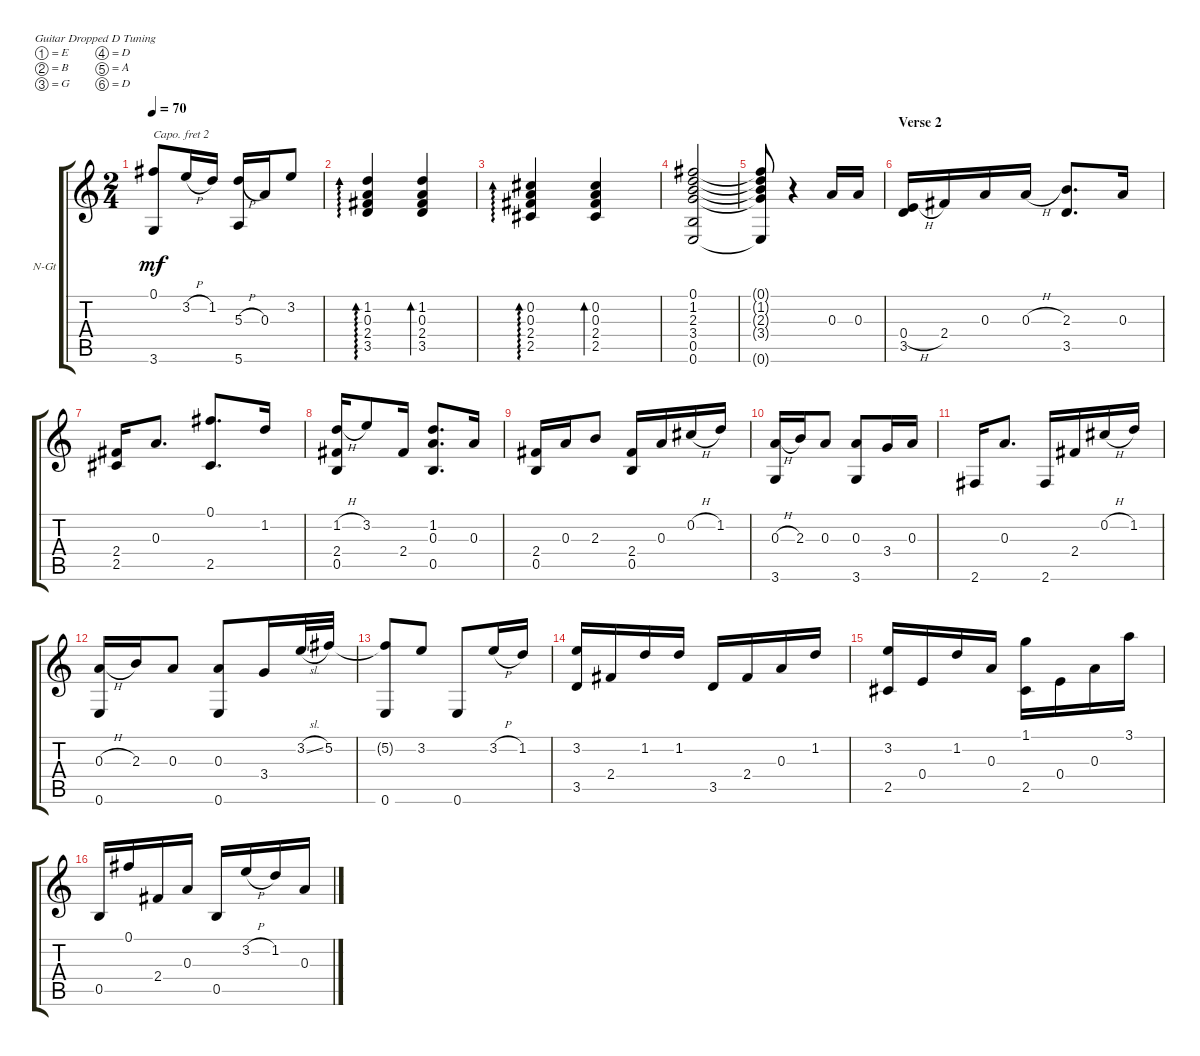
\defaultSystemsLayout 4
\bracketExtendMode groupsimilarinstruments
\firstSystemTrackNameOrientation horizontal
\otherSystemsTrackNameOrientation horizontal
\track ("Nylon Guitar" "N-Gt") {instrument acousticguitarnylon}
\staff {score tabs}
\capo 2
\tuning (E4 B3 G3 D3 A2 D2)
\ts (2 4)
\tempo 70
\clef g2
\scale
0.363077
\ks c
(0.1 3.6).8{dy mf} 3.2{h}.16 1.2.16 (5.6 5.3{h}).16 0.3.16 3.2.8 |
\scale
0.224615 (3.5 2.4 0.3 1.2).4{ad 0} (1.2 0.3 2.4 3.5).4{bd 30} |
\scale
0.224615 (0.2 0.3 2.4 2.5).4{ad 0} (2.5 2.4 0.3 0.2).4{bd 30} |
\scale
0.187692 (0.6 0.5 3.4 2.3 1.2 0.1).2 |
\scale
0.229698 (0.6{t} 3.4{t} 2.3{t} 1.2{t} 0.1{t}).8 r.4 0.3.16 0.3.16 |
\section ("" "Verse 2")
\scale
0.285383 (0.4{h} 3.5).16 2.4.16 0.3.16 0.3{h}.16 (2.3 3.5).8{d} 0.3.16 |
\scale
0.232019 (2.5 2.4).16 0.3.8{d} (2.5 0.1).8{d} 1.2.16 |
\scale
0.2529 (1.2{h} 2.4 0.5).16 3.2.8 2.4.16 (0.5 0.3 1.2).8{d} 0.3.16 |
\scale
0.25502 (0.5 2.4).16 0.3.16 2.3.8 (0.5 2.4).16 0.3.16 0.2{h}.16 1.2.16 |
\scale
0.236948 (0.3{h} 3.6).16 2.3.16 0.3.8 (3.6 0.3).8 3.4.16 0.3.16 |
\scale
0.236948 2.6.16 0.3.8{d} 2.6.16 2.4.16 0.2{h}.16 1.2.16 |
\scale
0.271084 (0.3{h} 0.6).16 2.3.16 0.3.8 (0.6 0.3).8 3.4.16 3.2{sl}.32 5.2.32 |
\scale
0.210832 (0.6 5.2{t}).8 3.2.8 0.6.8 3.2{h}.16 1.2.16 |
\scale
0.263056 (3.2 3.5).16 2.4.16 1.2.16 1.2.16 3.5.16 2.4.16 0.3.16 1.2.16 |
\scale
0.263056 (3.2 2.5).16 0.4.16 1.2.16 0.3.16 (1.1 2.5).16 0.4.16 0.3.16 3.1.16 |
\scale
0.263056 0.5.16 0.1.16 2.4.16 0.3.16 0.5.16 3.2{h}.16 1.2.16 0.3.16
